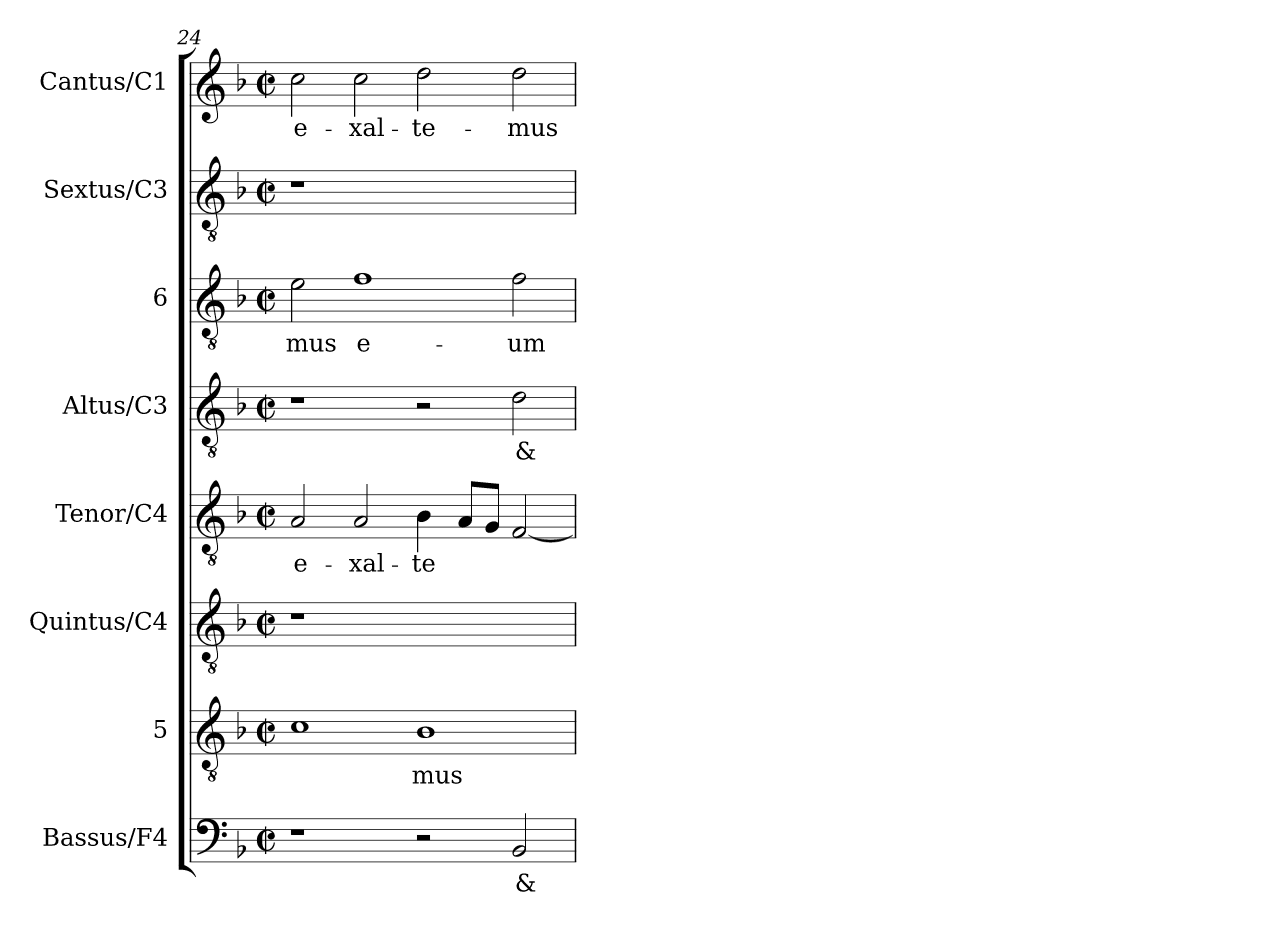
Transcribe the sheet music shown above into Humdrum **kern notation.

**kern	**text	**kern	**text	**kern	**kern	**text	**kern	**text	**kern	**text	**kern	**kern	**text
*part8	*part8	*part7	*part7	*part6	*part5	*part5	*part4	*part4	*part3	*part3	*part2	*part1	*part1
*staff8	*staff8	*staff7	*staff7	*staff6	*staff5	*staff5	*staff4	*staff4	*staff3	*staff3	*staff2	*staff1	*staff1
*I"Bassus/F4	*	*I"5	*	*I"Quintus/C4	*I"Tenor/C4	*	*I"Altus/C3	*	*I"6	*	*I"Sextus/C3	*I"Cantus/C1	*
*I'B	*	*	*	*	*I'T	*	*I'A	*	*	*	*	*I'C	*
*clefF4	*	*clefGv2	*	*clefGv2	*clefGv2	*	*clefGv2	*	*clefGv2	*	*clefGv2	*clefG2	*
*k[b-]	*	*k[b-]	*	*k[b-]	*k[b-]	*	*k[b-]	*	*k[b-]	*	*k[b-]	*k[b-]	*
*F:	*	*F:	*	*F:	*F:	*	*F:	*	*F:	*	*F:	*F:	*
*M2/2	*	*M2/2	*	*M2/2	*M2/2	*	*M2/2	*	*M2/2	*	*M2/2	*M2/2	*
*met(c|)	*	*met(c|)	*	*met(c|)	*met(c|)	*	*met(c|)	*	*met(c|)	*	*met(c|)	*met(c|)	*
=24	=24	=24	=24	=24	=24	=24	=24	=24	=24	=24	=24	=24	=24
!	!	!	!LO:LY:b:cj	!	!	!LO:LY:b:cj	!	!	!	!LO:LY:b:cj	!	!	!LO:LY:b:cj
1r	.	1c	--	1r	2A/	e-	1r	.	2e\	-mus	1r	2cc\	e-
!	!	!	!	!	!	!LO:LY:b:cj	!	!	!	!LO:LY:b:cj	!	!	!LO:LY:b:cj
.	.	.	.	.	2A/	-xal-	.	.	1f	e-	.	2cc\	-xal-
!	!	!	!LO:LY:b:cj	!	!	!LO:LY:b:cj	!	!	!	!	!	!	!LO:LY:b:cj
2r	.	1B-	-mus	1ryy	4B-\	-te-	2r	.	.	.	1ryy	2dd\	-te-
!	!	!	!	!	!	!LO:LY:b:cj	!	!	!	!	!	!	!
.	.	.	.	.	8A/L	--	.	.	.	.	.	.	.
!	!	!	!	!	!	!LO:LY:b:cj	!	!	!	!	!	!	!
.	.	.	.	.	8G/J	--	.	.	.	.	.	.	.
!	!LO:LY:b:cj	!	!	!	!	!LO:LY:b:cj	!	!LO:LY:b:cj	!	!LO:LY:b:cj	!	!	!LO:LY:b:cj
2BB-/	&	.	.	.	[<2F/	--	2d\	&	2f\	-um	.	2dd\	-mus
=	=	=	=	=	=	=	=	=	=	=	=	=	=
*-	*-	*-	*-	*-	*-	*-	*-	*-	*-	*-	*-	*-	*-
